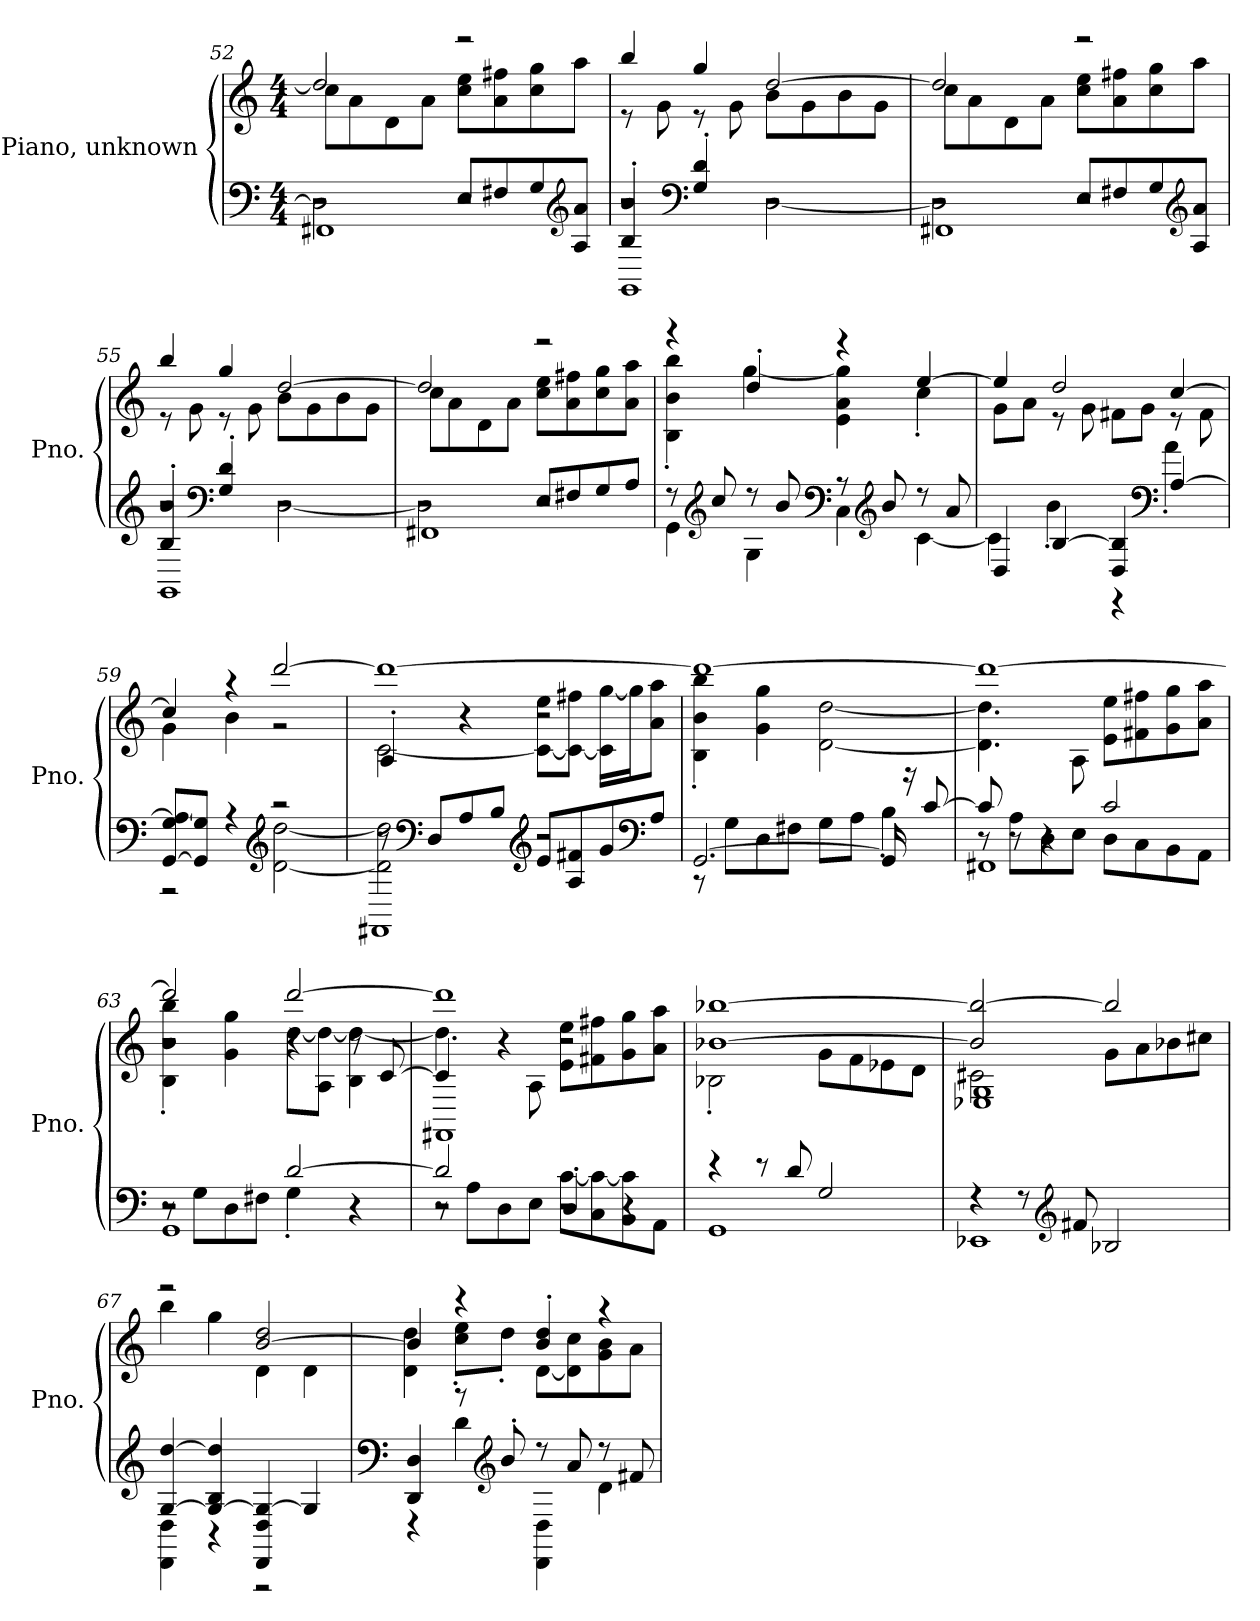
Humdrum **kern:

**kern	**kern
*part1	*part1
*staff2	*staff1
*I"Piano, unknown	*
*I'Pno.	*
*clefF4	*clefG2
*k[]	*k[]
*M4/4	*M4/4
=52	=52
*^	*^
*	*^	*	*
2r	2D\]	1FF#X	2dd/]	8cc\L
.	.	.	.	8a\
.	.	.	.	8d\
.	.	.	.	8a\J
8E/L	2r	.	2r	8cc\ 8ee\L
8F#X/	.	.	.	8a\ 8ff#X\
8G/	.	.	.	8cc\ 8gg\
*clefG2	*	*	*	*
8A/ 8a/J	.	.	.	8aa\J
!!LO:LB:g=z	!!
=53	=53	=53	=53	=53
4B/' 4b/'	2r	1GG	4bb/	8r
.	.	.	.	8g\
*clefF4	*	*	*	*
4G/' 4d/'	.	.	4gg/	8r
.	.	.	.	8g\
2r	[2D\	.	[2dd/	8b\L
.	.	.	.	8g\
.	.	.	.	8b\
.	.	.	.	8g\J
=54	=54	=54	=54	=54
2r	2D\]	1FF#X	2dd/]	8cc\L
.	.	.	.	8a\
.	.	.	.	8d\
.	.	.	.	8a\J
8E/L	2r	.	2r	8cc\ 8ee\L
8F#X/	.	.	.	8a\ 8ff#X\
8G/	.	.	.	8cc\ 8gg\
*clefG2	*	*	*	*
8A/ 8a/J	.	.	.	8aa\J
=55	=55	=55	=55	=55
4B/' 4b/'	2r	1GG	4bb/	8r
.	.	.	.	8g\
*clefF4	*	*	*	*
4G/' 4d/'	.	.	4gg/	8r
.	.	.	.	8g\
2r	[2D\	.	[2dd/	8b\L
.	.	.	.	8g\
.	.	.	.	8b\
.	.	.	.	8g\J
=56	=56	=56	=56	=56
2r	2D\]	1FF#X	2dd/]	8cc\L
.	.	.	.	8a\
.	.	.	.	8d\
.	.	.	.	8a\J
8E/L	2r	.	2r	8cc\ 8ee\L
8F#X/	.	.	.	8a\ 8ff#X\
8G/	.	.	.	8cc\ 8gg\
8A/J	.	.	.	8a\ 8aa\J
*	*v	*v	*	*
!!LO:LB:g=z	!!
=57	=57	=57	=57
8r	4GG\	4r	4B\' 4b\' 4bb\'
*clefG2	*	*	*
8cc/	.	.	.
8r	4G\	4dd'/	[4gg\
8b/	.	.	.
*clefF4	*	*	*
8r	4C\	4r	4e\ 4a\ 4gg\]
*clefG2	*	*	*
8b/	.	.	.
8r	[4c\	[4ee/	4cc'\
8a/	.	.	.
=58	=58	=58	=58
4D/	4c\]	4ee/]	8g\L
.	.	.	8a\J
[4B/	4b'\	2dd/	8r
.	.	.	8g\
4D/ 4B/]	4r	.	8f#X\L
.	.	.	8g\J
*clefF4	*	*	*
[4A/	4a'\	[4cc/	8r
.	.	.	8f#\
=59	=59	=59	=59
[8GG/ [8G/ 8A/]L	2r	4cc/]	4g\
8GG/] 8G/]J	.	.	.
4r	.	4r	4b\
*clefG2	*	*	*
2r	[2d\ [2dd\	[2ddd/	2r
!!LO:LB:g=z
=60	=60	=60	=60
*	*^	*	*^
8r	2d\] 2dd\]	1FF#X	1ddd_	[2c\	4A'/
*clefF4	*	*	*	*	*
8D/L	.	.	.	.	.
8A/	.	.	.	.	4r
8B/J	.	.	.	.	.
*clefG2	*	*	*	*	*
8e/L	2r	.	.	8c\_ 8ee\L	2r
8A/ 8f#X/	.	.	.	8c\_ 8ff#X\J	.
8g/	.	.	.	16c\] [16gg\LL	.
.	.	.	.	16gg\J]	.
*clefF4	*	*	*	*	*
8A/J	.	.	.	8a\ 8aa\J	.
*	*v	*v	*	*	*
*	*	*	*v	*v
=61	=61	=61	=61
[2.GG/	8r	1ddd_	4B\' 4b\' 4bb\'
.	8G\L	.	.
.	8D\	.	4g\ 4gg\
.	8F#X\J	.	.
.	8G\L	.	[2d\ [2dd\
.	8A\J	.	.
16GG/]	4B'\	.	.
16r	.	.	.
[8c/	.	.	.
=62	=62	=62	=62
*	*^	*	*
8c/]	8r	1FF#X	1ddd_	4.d\] 4.dd\]
8r	8A\L	.	.	.
4r	8D\	.	.	.
.	8E\J	.	.	8A\
2c/	8D\L	.	.	8e\ 8ee\L
.	8C\	.	.	8f#X\ 8ff#X\
.	8BB\	.	.	8g\ 8gg\
.	8AA\J	.	.	8a\ 8aa\J
!!LO:LB:g=z
=63	=63	=63	=63	=63
*	*	*	*	*^
2r	8r	1GG	2ddd/]	4B\' 4b\' 4bb\'	2r
.	8G\L	.	.	.	.
.	8D\	.	.	4g\ 4gg\	.
.	8F#X\J	.	.	.	.
[2d/	4G'\	.	[2ddd/	[8dd\L	4r
.	.	.	.	8A\ 8dd\_J	.
.	4r	.	.	4B\ 4dd\_	8r
.	.	.	.	.	[8c/
=64	=64	=64	=64	=64	=64
*	*	*	*	*	*^
2d/]	8r	2r	1ddd]	4.dd\]	4c/]	1FF#X
.	8A\L	.	.	.	.	.
.	8D\	.	.	.	4r	.
.	8E\J	.	.	8A\	.	.
2r	[8c\L	4D'/	.	8e\ 8ee\L	2r	.
.	8C\ 8c\_	.	.	8f#X\ 8ff#X\	.	.
.	8BB\ 8c\]	4r	.	8g\ 8gg\	.	.
.	8AA\J	.	.	8a\ 8aa\J	.	.
*	*v	*v	*	*	*	*
*	*	*	*v	*v	*v
=65	=65	=65	=65
4r	1GG	[1b-X [1bb-X	2B-X'\
8r	.	.	.
8d/	.	.	.
2G/	.	.	8g\L
.	.	.	8f\
.	.	.	8e-X\
.	.	.	8d\J
=66	=66	=66	=66
*	*	*	*^
4r	1EE-X	2b-/] 2bb-/_	2c#X\	1E-X 1G
8r	.	.	.	.
*clefG2	*	*	*	*
8f#X/	.	.	.	.
2B-X/	.	2bb-/]	8g\L	.
.	.	.	8a\	.
.	.	.	8b-X\	.
.	.	.	8cc#X\J	.
*	*	*	*v	*v
!!LO:PB:g=z
=67	=67	=67	=67
[4G/ [4dd/	4DD\ 4D\	2r	4bb\
4G/_ 4B/ 4dd/]	4r	.	4gg\
4DD/ 4D/ 4G/_	2r	[2b/ 2dd/	4d\
4G/]	.	.	4d\
=68	=68	=68	=68
*clefF4	*	*	*
4DD/ 4D/	4r	4b/]	4d\ 4dd\
8r	4d\	4r	8cc\' 8ee\'L
*clefG2	*	*	*
8b'/	.	.	8dd'\J
8r	4DD\ 4D\	4b/' 4dd/'	[8d\L
8a/	.	.	8d\] 8cc\
8r	4d\	4r	8g\ 8b\
8f#X/	.	.	8a\J
*v	*v	*	*
*	*v	*v
=	=
*-	*-
